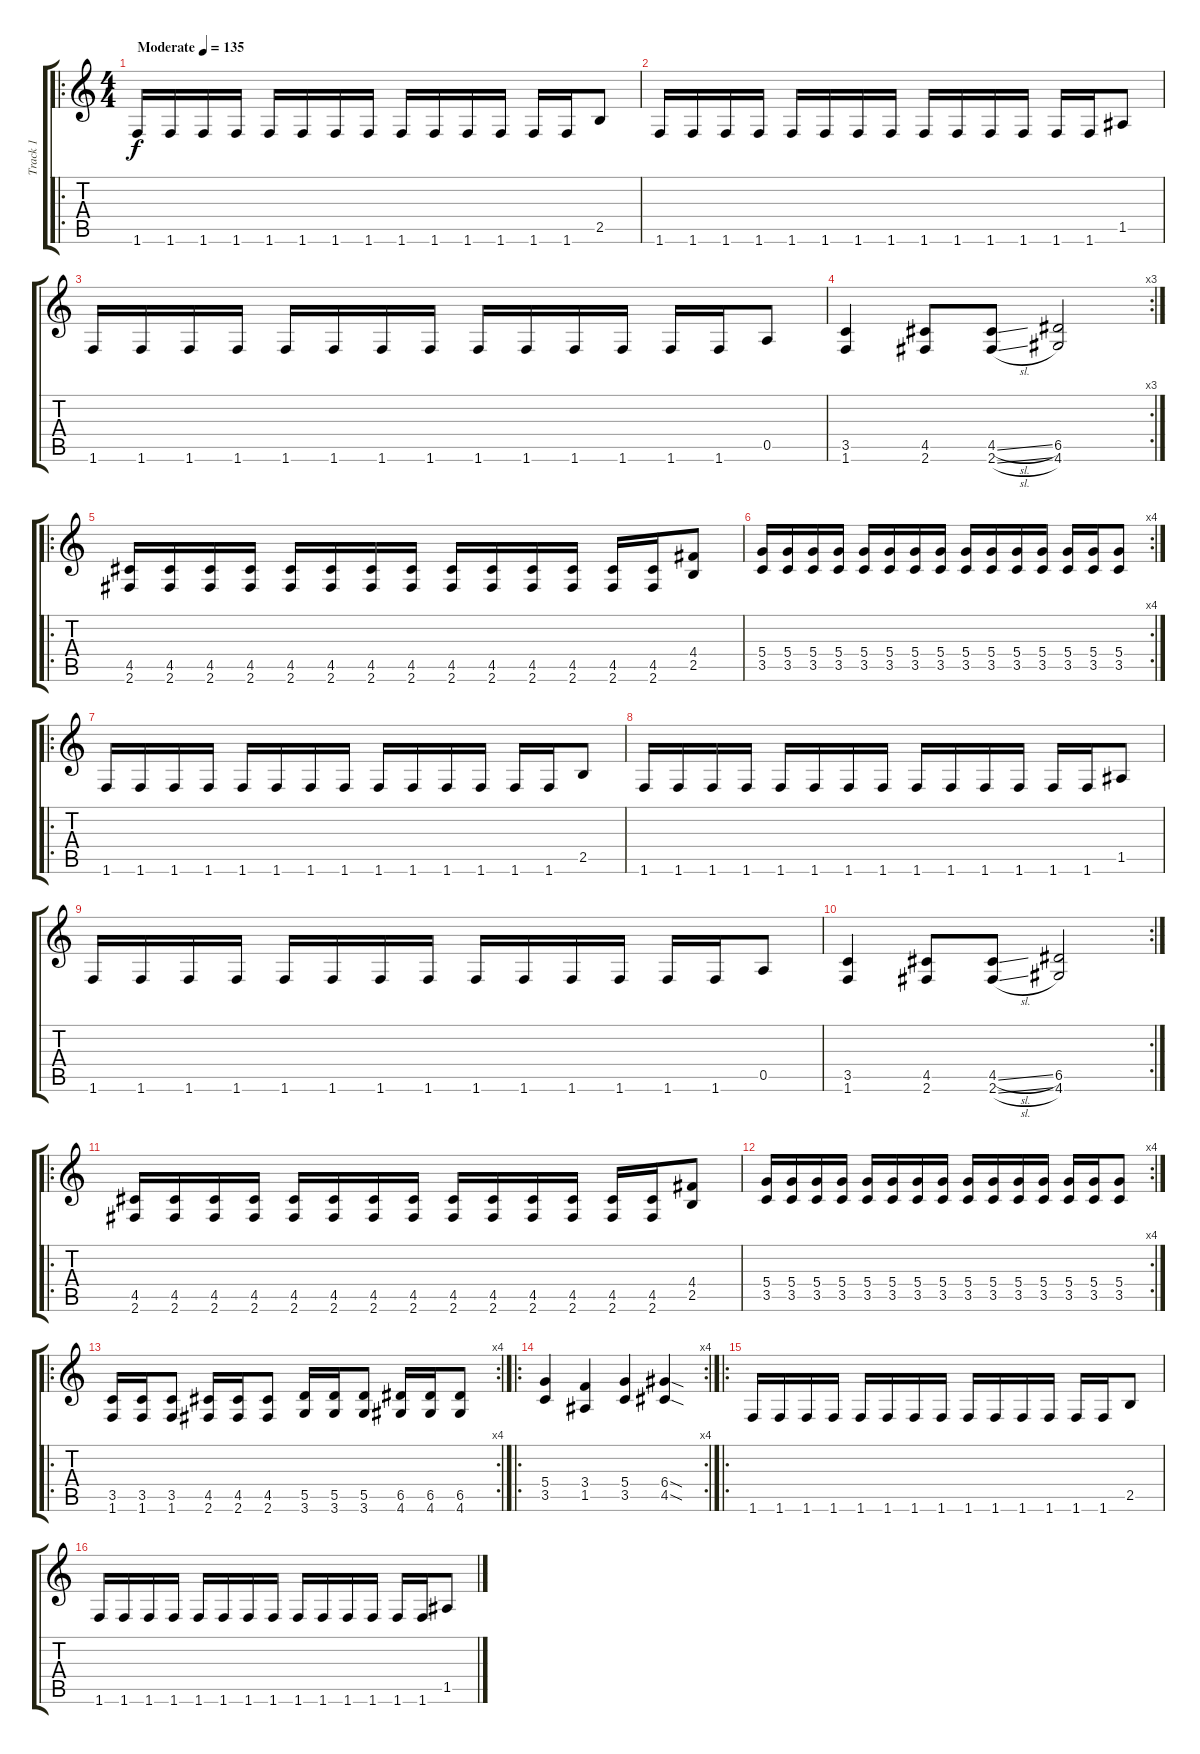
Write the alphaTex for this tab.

\track ("Track 1" "Track 1") {instrument overdrivenguitar}
\staff {score tabs}
\tuning (E4 B3 G3 D3 A2 E2) {hide}
\ro
\ts (4 4)
\tempo (135 "Moderate")
\clef g2
\ks c
1.6.16{dy f instrument overdrivenguitar} 1.6.16 1.6.16 1.6.16 1.6.16 1.6.16 1.6.16 1.6.16 1.6.16 1.6.16 1.6.16 1.6.16 1.6.16 1.6.16 2.5.8 |
1.6.16 1.6.16 1.6.16 1.6.16 1.6.16 1.6.16 1.6.16 1.6.16 1.6.16 1.6.16 1.6.16 1.6.16 1.6.16 1.6.16 1.5.8 |
1.6.16 1.6.16 1.6.16 1.6.16 1.6.16 1.6.16 1.6.16 1.6.16 1.6.16 1.6.16 1.6.16 1.6.16 1.6.16 1.6.16 0.5.8 |
\rc 3
(3.5 1.6).4 (4.5 2.6).8 (4.5{sl} 2.6{sl}).8 (6.5 4.6).2 |
\ro
(4.5 2.6).16 (4.5 2.6).16 (4.5 2.6).16 (4.5 2.6).16 (4.5 2.6).16 (4.5 2.6).16 (4.5 2.6).16 (4.5 2.6).16 (4.5 2.6).16 (4.5 2.6).16 (4.5 2.6).16 (4.5 2.6).16 (4.5 2.6).16 (4.5 2.6).16 (4.4 2.5).8 |
\rc 4
(5.4 3.5).16 (5.4 3.5).16 (5.4 3.5).16 (5.4 3.5).16 (5.4 3.5).16 (5.4 3.5).16 (5.4 3.5).16 (5.4 3.5).16 (5.4 3.5).16 (5.4 3.5).16 (5.4 3.5).16 (5.4 3.5).16 (5.4 3.5).16 (5.4 3.5).16 (5.4 3.5).8 |
\ro
1.6.16 1.6.16 1.6.16 1.6.16 1.6.16 1.6.16 1.6.16 1.6.16 1.6.16 1.6.16 1.6.16 1.6.16 1.6.16 1.6.16 2.5.8 |
1.6.16 1.6.16 1.6.16 1.6.16 1.6.16 1.6.16 1.6.16 1.6.16 1.6.16 1.6.16 1.6.16 1.6.16 1.6.16 1.6.16 1.5.8 |
1.6.16 1.6.16 1.6.16 1.6.16 1.6.16 1.6.16 1.6.16 1.6.16 1.6.16 1.6.16 1.6.16 1.6.16 1.6.16 1.6.16 0.5.8 |
\rc 2
(3.5 1.6).4 (4.5 2.6).8 (4.5{sl} 2.6{sl}).8 (6.5 4.6).2 |
\ro
(4.5 2.6).16 (4.5 2.6).16 (4.5 2.6).16 (4.5 2.6).16 (4.5 2.6).16 (4.5 2.6).16 (4.5 2.6).16 (4.5 2.6).16 (4.5 2.6).16 (4.5 2.6).16 (4.5 2.6).16 (4.5 2.6).16 (4.5 2.6).16 (4.5 2.6).16 (4.4 2.5).8 |
\rc 4
(5.4 3.5).16 (5.4 3.5).16 (5.4 3.5).16 (5.4 3.5).16 (5.4 3.5).16 (5.4 3.5).16 (5.4 3.5).16 (5.4 3.5).16 (5.4 3.5).16 (5.4 3.5).16 (5.4 3.5).16 (5.4 3.5).16 (5.4 3.5).16 (5.4 3.5).16 (5.4 3.5).8 |
\ro
\rc 4
(3.5 1.6).16 (3.5 1.6).16 (3.5 1.6).8 (4.5 2.6).16 (4.5 2.6).16 (4.5 2.6).8 (5.5 3.6).16 (5.5 3.6).16 (5.5 3.6).8 (6.5 4.6).16 (6.5 4.6).16 (6.5 4.6).8 |
\ro
\rc 4
(5.4 3.5).4 (3.4 1.5).4 (5.4 3.5).4 (6.4{sod} 4.5{sod}).4 |
\ro
1.6.16 1.6.16 1.6.16 1.6.16 1.6.16 1.6.16 1.6.16 1.6.16 1.6.16 1.6.16 1.6.16 1.6.16 1.6.16 1.6.16 2.5.8 |
1.6.16 1.6.16 1.6.16 1.6.16 1.6.16 1.6.16 1.6.16 1.6.16 1.6.16 1.6.16 1.6.16 1.6.16 1.6.16 1.6.16 1.5.8
